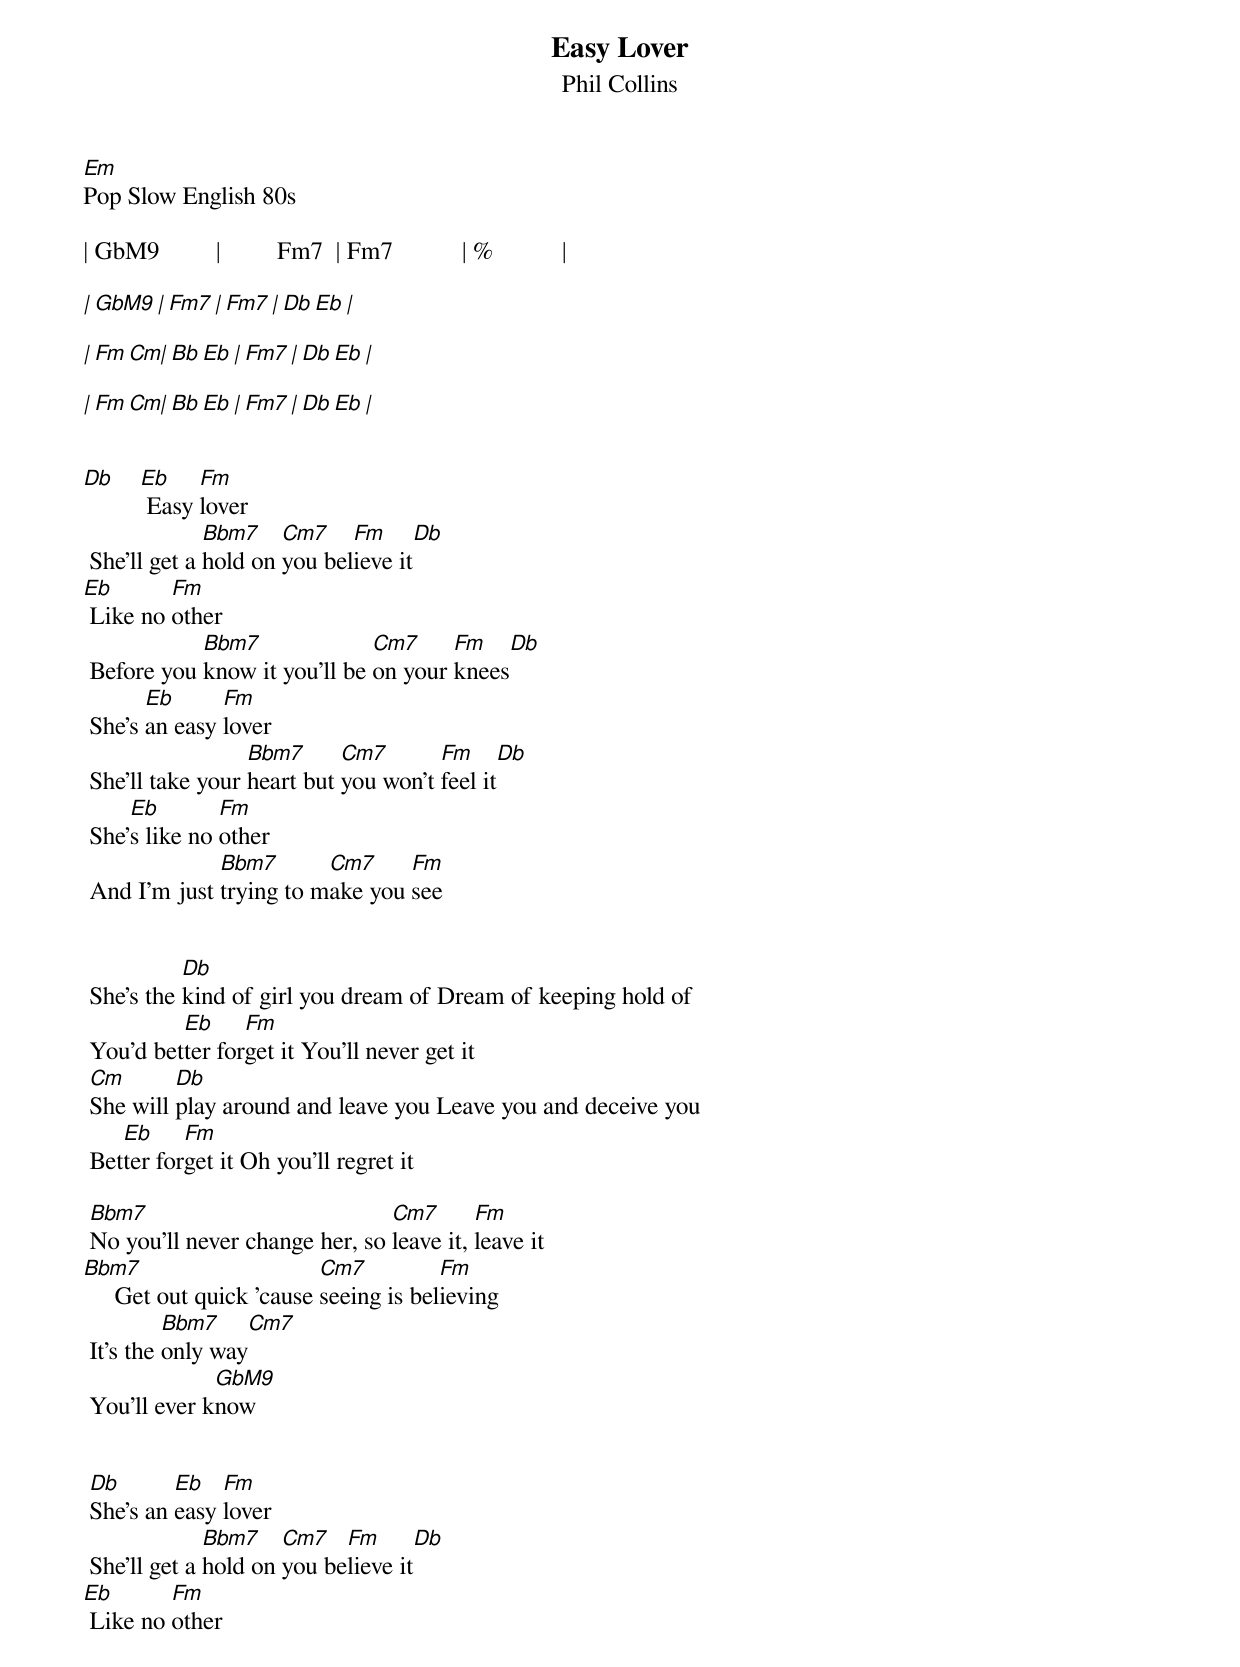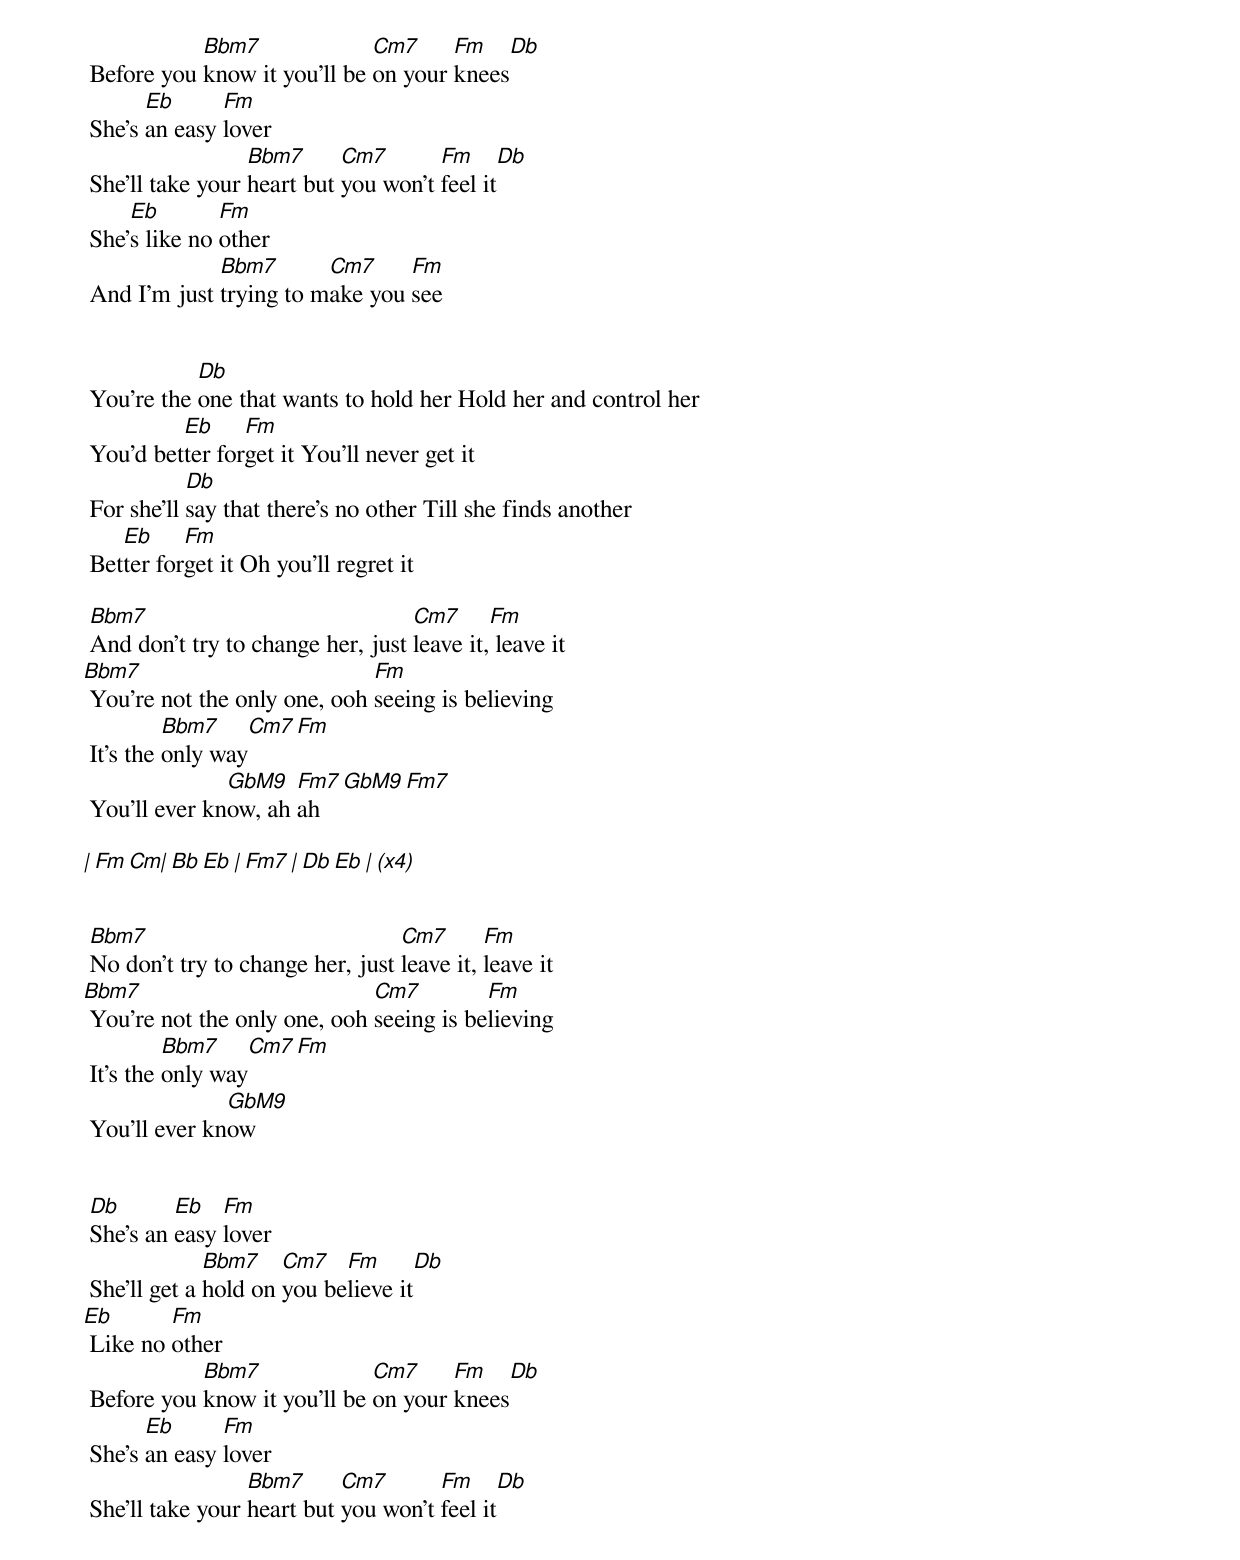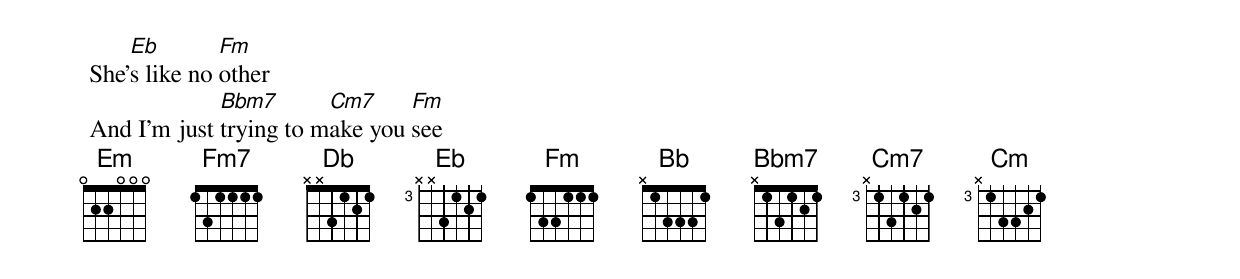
Easy Lover
Phil Collins
Em
Pop Slow English 80s

| GbM9         |         Fm7  | Fm7           | %           |

| GbM9         |         Fm7  | Fm7           | Db    Eb    |

| Fm         Cm| Bb      Eb   | Fm7           | Db    Eb    |

| Fm         Cm| Bb      Eb   | Fm7           | Db    Eb    |


Db  Eb    Fm
     Easy lover
              Bbm7    Cm7    Fm            Db
 She'll get a hold on you believe it
Eb       Fm
 Like no other
            Bbm7              Cm7     Fm      Db
 Before you know it you'll be on your knees
       Eb      Fm
 She's an easy lover
                  Bbm7      Cm7       Fm      Db
 She'll take your heart but you won't feel it
     Eb        Fm
 She's like no other
              Bbm7       Cm7     Fm
 And I'm just trying to make you see


           Db
 She's the kind of girl you dream of Dream of keeping hold of
          Eb     Fm
 You'd better forget it You'll never get it
 Cm       Db
 She will play around and leave you Leave you and deceive you
    Eb     Fm
 Better forget it Oh you'll regret it

 Bbm7                           Cm7       Fm
 No you'll never change her, so leave it, leave it
Bbm7                      Cm7          Fm
     Get out quick 'cause seeing is believing
          Bbm7        Cm7
 It's the only way
              GbM9
 You'll ever know


 Db       Eb   Fm
 She's an easy lover
              Bbm7    Cm7   Fm            Db
 She'll get a hold on you believe it
Eb       Fm
 Like no other
            Bbm7              Cm7     Fm      Db
 Before you know it you'll be on your knees
       Eb      Fm
 She's an easy lover
                  Bbm7      Cm7       Fm      Db
 She'll take your heart but you won't feel it
     Eb        Fm
 She's like no other
              Bbm7       Cm7     Fm
 And I'm just trying to make you see


            Db
 You're the one that wants to hold her Hold her and control her
          Eb     Fm
 You'd better forget it You'll never get it
            Db
 For she'll say that there's no other Till she finds another
    Eb     Fm
 Better forget it Oh you'll regret it

 Bbm7                              Cm7      Fm
 And don't try to change her, just leave it, leave it
Bbm7                          Fm
 You're not the only one, ooh seeing is believing
          Bbm7       Cm7  Fm
 It's the only way
               GbM9   Fm7  GbM9  Fm7
 You'll ever know, ah ah

| Fm         Cm| Bb      Eb   | Fm7           | Db    Eb    | (x4)


 Bbm7                             Cm7       Fm
 No don't try to change her, just leave it, leave it
Bbm7                          Cm7         Fm
 You're not the only one, ooh seeing is believing
          Bbm7       Cm7  Fm
 It's the only way
               GbM9
 You'll ever know


 Db       Eb   Fm
 She's an easy lover
              Bbm7    Cm7   Fm            Db
 She'll get a hold on you believe it
Eb       Fm
 Like no other
            Bbm7              Cm7     Fm      Db
 Before you know it you'll be on your knees
       Eb      Fm
 She's an easy lover
                  Bbm7      Cm7       Fm      Db
 She'll take your heart but you won't feel it
     Eb        Fm
 She's like no other
              Bbm7       Cm7     Fm
 And I'm just trying to make you see
